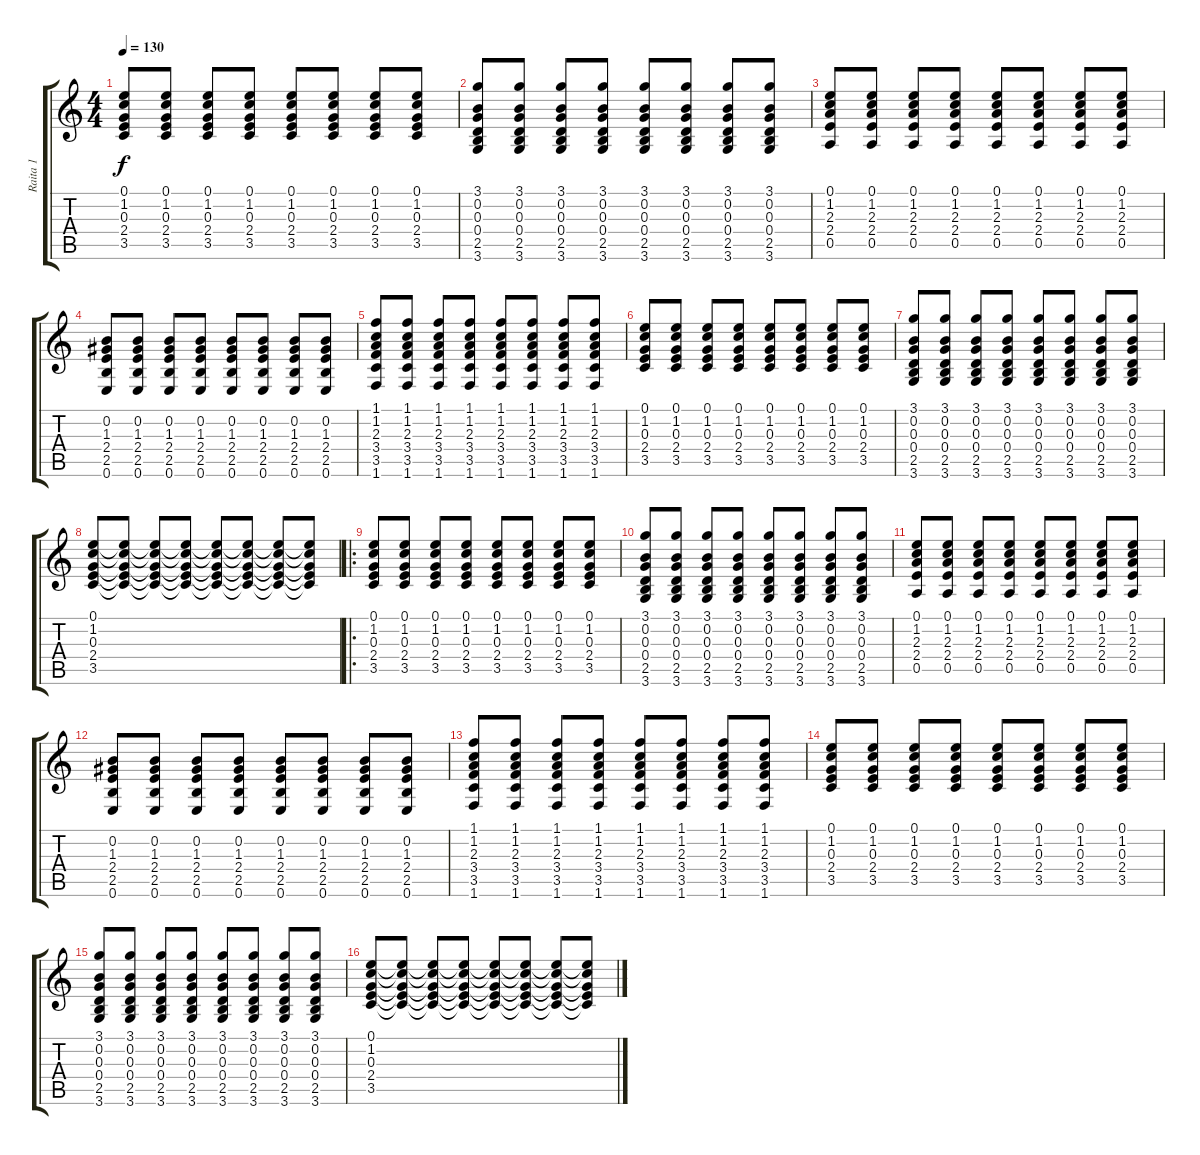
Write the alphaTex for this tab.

\track ("Raita 1" "Raita 1") {instrument electricguitarclean}
\staff {score tabs}
\tuning (E4 B3 G3 D3 A2 E2) {hide}
\ts (4 4)
\tempo 130
\clef g2
\ks c
(0.1 1.2 0.3 2.4 3.5).8{dy f instrument electricguitarclean} (0.1 1.2 0.3 2.4 3.5).8 (0.1 1.2 0.3 2.4 3.5).8 (0.1 1.2 0.3 2.4 3.5).8 (0.1 1.2 0.3 2.4 3.5).8 (0.1 1.2 0.3 2.4 3.5).8 (0.1 1.2 0.3 2.4 3.5).8 (0.1 1.2 0.3 2.4 3.5).8 |
(3.1 0.2 0.3 0.4 2.5 3.6).8 (3.1 0.2 0.3 0.4 2.5 3.6).8 (3.1 0.2 0.3 0.4 2.5 3.6).8 (3.1 0.2 0.3 0.4 2.5 3.6).8 (3.1 0.2 0.3 0.4 2.5 3.6).8 (3.1 0.2 0.3 0.4 2.5 3.6).8 (3.1 0.2 0.3 0.4 2.5 3.6).8 (3.1 0.2 0.3 0.4 2.5 3.6).8 |
(0.1 1.2 2.3 2.4 0.5).8 (0.1 1.2 2.3 2.4 0.5).8 (0.1 1.2 2.3 2.4 0.5).8 (0.1 1.2 2.3 2.4 0.5).8 (0.1 1.2 2.3 2.4 0.5).8 (0.1 1.2 2.3 2.4 0.5).8 (0.1 1.2 2.3 2.4 0.5).8 (0.1 1.2 2.3 2.4 0.5).8 |
(0.2 1.3 2.4 2.5 0.6).8 (0.2 1.3 2.4 2.5 0.6).8 (0.2 1.3 2.4 2.5 0.6).8 (0.2 1.3 2.4 2.5 0.6).8 (0.2 1.3 2.4 2.5 0.6).8 (0.2 1.3 2.4 2.5 0.6).8 (0.2 1.3 2.4 2.5 0.6).8 (0.2 1.3 2.4 2.5 0.6).8 |
(1.1 1.2 2.3 3.4 3.5 1.6).8 (1.1 1.2 2.3 3.4 3.5 1.6).8 (1.1 1.2 2.3 3.4 3.5 1.6).8 (1.1 1.2 2.3 3.4 3.5 1.6).8 (1.1 1.2 2.3 3.4 3.5 1.6).8 (1.1 1.2 2.3 3.4 3.5 1.6).8 (1.1 1.2 2.3 3.4 3.5 1.6).8 (1.1 1.2 2.3 3.4 3.5 1.6).8 |
(0.1 1.2 0.3 2.4 3.5).8 (0.1 1.2 0.3 2.4 3.5).8 (0.1 1.2 0.3 2.4 3.5).8 (0.1 1.2 0.3 2.4 3.5).8 (0.1 1.2 0.3 2.4 3.5).8 (0.1 1.2 0.3 2.4 3.5).8 (0.1 1.2 0.3 2.4 3.5).8 (0.1 1.2 0.3 2.4 3.5).8 |
(3.1 0.2 0.3 0.4 2.5 3.6).8 (3.1 0.2 0.3 0.4 2.5 3.6).8 (3.1 0.2 0.3 0.4 2.5 3.6).8 (3.1 0.2 0.3 0.4 2.5 3.6).8 (3.1 0.2 0.3 0.4 2.5 3.6).8 (3.1 0.2 0.3 0.4 2.5 3.6).8 (3.1 0.2 0.3 0.4 2.5 3.6).8 (3.1 0.2 0.3 0.4 2.5 3.6).8 |
(0.1 1.2 0.3 2.4 3.5).8 (0.1{t} 1.2{t} 0.3{t} 2.4{t} 3.5{t}).8 (0.1{t} 1.2{t} 0.3{t} 2.4{t} 3.5{t}).8 (0.1{t} 1.2{t} 0.3{t} 2.4{t} 3.5{t}).8 (0.1{t} 1.2{t} 0.3{t} 2.4{t} 3.5{t}).8 (0.1{t} 1.2{t} 0.3{t} 2.4{t} 3.5{t}).8 (0.1{t} 1.2{t} 0.3{t} 2.4{t} 3.5{t}).8 (0.1{t} 1.2{t} 0.3{t} 2.4{t} 3.5{t}).8 |
\ro
(0.1 1.2 0.3 2.4 3.5).8 (0.1 1.2 0.3 2.4 3.5).8 (0.1 1.2 0.3 2.4 3.5).8 (0.1 1.2 0.3 2.4 3.5).8 (0.1 1.2 0.3 2.4 3.5).8 (0.1 1.2 0.3 2.4 3.5).8 (0.1 1.2 0.3 2.4 3.5).8 (0.1 1.2 0.3 2.4 3.5).8 |
(3.1 0.2 0.3 0.4 2.5 3.6).8 (3.1 0.2 0.3 0.4 2.5 3.6).8 (3.1 0.2 0.3 0.4 2.5 3.6).8 (3.1 0.2 0.3 0.4 2.5 3.6).8 (3.1 0.2 0.3 0.4 2.5 3.6).8 (3.1 0.2 0.3 0.4 2.5 3.6).8 (3.1 0.2 0.3 0.4 2.5 3.6).8 (3.1 0.2 0.3 0.4 2.5 3.6).8 |
(0.1 1.2 2.3 2.4 0.5).8 (0.1 1.2 2.3 2.4 0.5).8 (0.1 1.2 2.3 2.4 0.5).8 (0.1 1.2 2.3 2.4 0.5).8 (0.1 1.2 2.3 2.4 0.5).8 (0.1 1.2 2.3 2.4 0.5).8 (0.1 1.2 2.3 2.4 0.5).8 (0.1 1.2 2.3 2.4 0.5).8 |
(0.2 1.3 2.4 2.5 0.6).8 (0.2 1.3 2.4 2.5 0.6).8 (0.2 1.3 2.4 2.5 0.6).8 (0.2 1.3 2.4 2.5 0.6).8 (0.2 1.3 2.4 2.5 0.6).8 (0.2 1.3 2.4 2.5 0.6).8 (0.2 1.3 2.4 2.5 0.6).8 (0.2 1.3 2.4 2.5 0.6).8 |
(1.1 1.2 2.3 3.4 3.5 1.6).8 (1.1 1.2 2.3 3.4 3.5 1.6).8 (1.1 1.2 2.3 3.4 3.5 1.6).8 (1.1 1.2 2.3 3.4 3.5 1.6).8 (1.1 1.2 2.3 3.4 3.5 1.6).8 (1.1 1.2 2.3 3.4 3.5 1.6).8 (1.1 1.2 2.3 3.4 3.5 1.6).8 (1.1 1.2 2.3 3.4 3.5 1.6).8 |
(0.1 1.2 0.3 2.4 3.5).8 (0.1 1.2 0.3 2.4 3.5).8 (0.1 1.2 0.3 2.4 3.5).8 (0.1 1.2 0.3 2.4 3.5).8 (0.1 1.2 0.3 2.4 3.5).8 (0.1 1.2 0.3 2.4 3.5).8 (0.1 1.2 0.3 2.4 3.5).8 (0.1 1.2 0.3 2.4 3.5).8 |
(3.1 0.2 0.3 0.4 2.5 3.6).8 (3.1 0.2 0.3 0.4 2.5 3.6).8 (3.1 0.2 0.3 0.4 2.5 3.6).8 (3.1 0.2 0.3 0.4 2.5 3.6).8 (3.1 0.2 0.3 0.4 2.5 3.6).8 (3.1 0.2 0.3 0.4 2.5 3.6).8 (3.1 0.2 0.3 0.4 2.5 3.6).8 (3.1 0.2 0.3 0.4 2.5 3.6).8 |
(0.1 1.2 0.3 2.4 3.5).8 (0.1{t} 1.2{t} 0.3{t} 2.4{t} 3.5{t}).8 (0.1{t} 1.2{t} 0.3{t} 2.4{t} 3.5{t}).8 (0.1{t} 1.2{t} 0.3{t} 2.4{t} 3.5{t}).8 (0.1{t} 1.2{t} 0.3{t} 2.4{t} 3.5{t}).8 (0.1{t} 1.2{t} 0.3{t} 2.4{t} 3.5{t}).8 (0.1{t} 1.2{t} 0.3{t} 2.4{t} 3.5{t}).8 (0.1{t} 1.2{t} 0.3{t} 2.4{t} 3.5{t}).8
